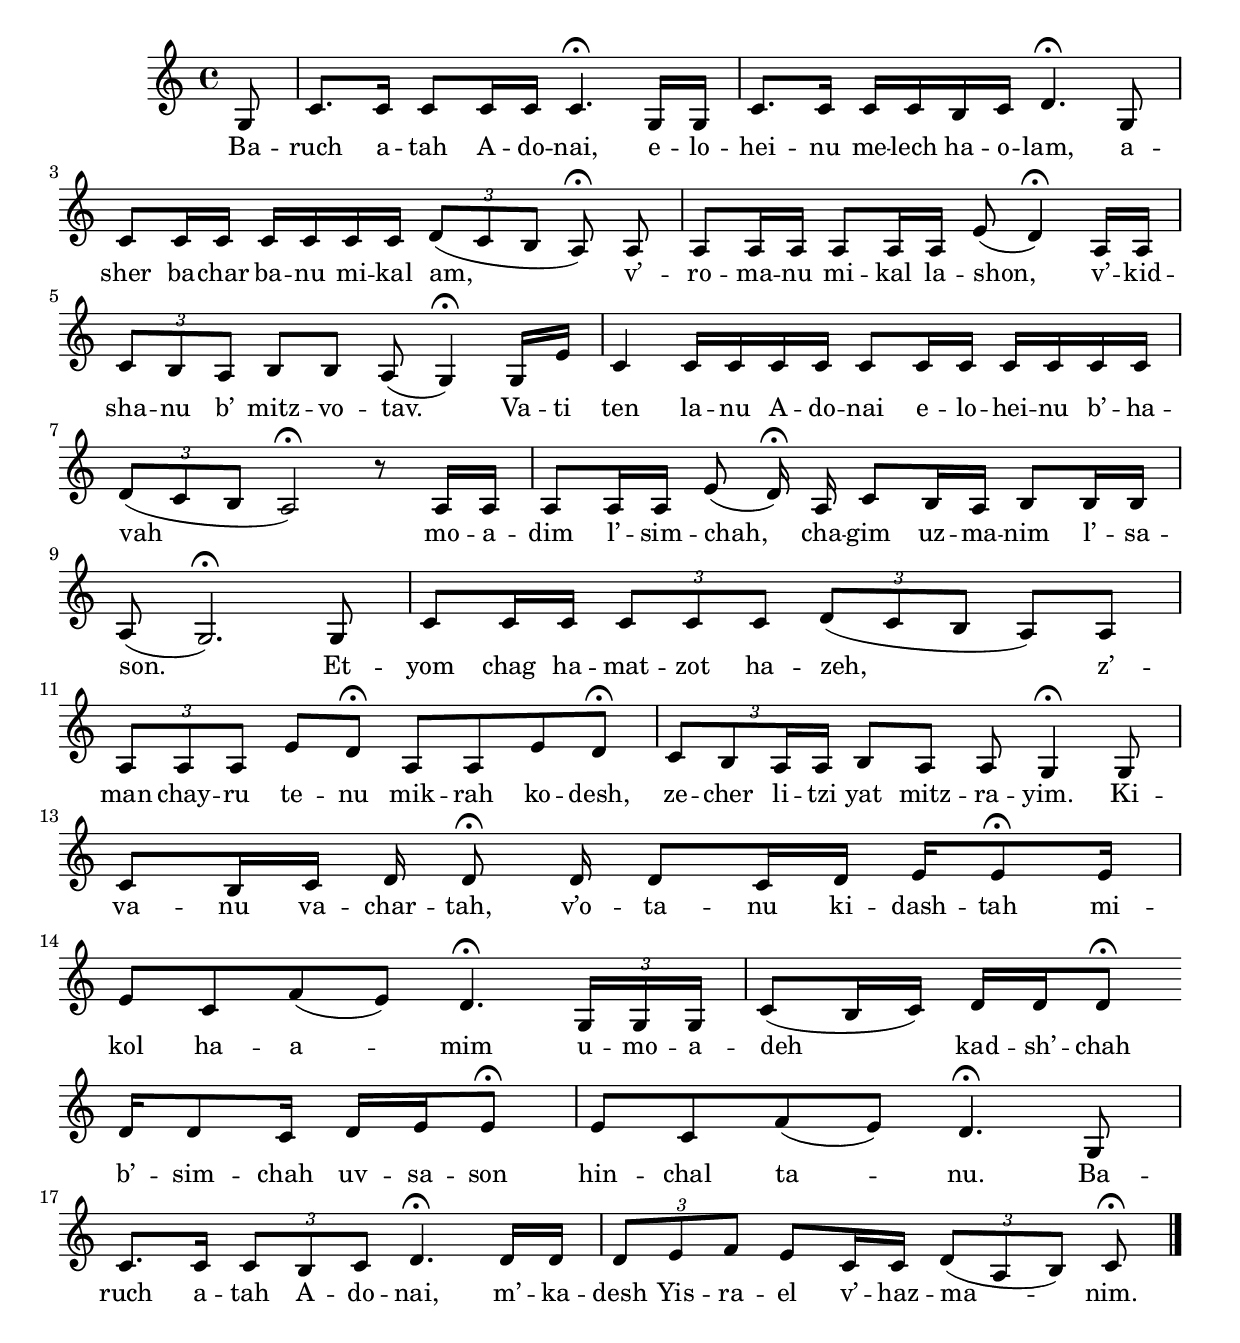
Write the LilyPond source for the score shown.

\version "2.13.50"

\include "defs.ly"

\layout {
  system-count = #10
}

<<
  \new Staff \relative c' {
    \partial 8 g8
    | c8. c16 c8 c16 c c4.\fermata g16 g
    | c8. c16 c c b c d4.\fermata g,8
    | c8 c16 c c c c c \times 2/3 { d8( c b } a)\fermata \noBeam a8
    | a8 a16 a a8 a16 a e'8( d4)\fermata a16 a
    | \times 2/3 { c8 b a } b b a( g4)\fermata g16 e'
    | c4 c16 c c c c8 c16 c c c c c
    | \times 2/3 { d8( c b } a2)\fermata r8 a16 a
    | a8 a16 a e'8( d16)\fermata \noBeam a16 c8 b16 a b8 b16 b
    | a8( g2.)\fermata g8
    | c8 c16 c \times 2/3 {c8 c c} \times 2/3 {d( c b } a) a
    | \times 2/3 {a a a} e' d\fermata \bar "" a a e' d\fermata
    | \times 2/3 {c b a16 a} b8 a a g4\fermata g8
    | c b16 c d d8\fermata \bar "" d16 d8 c16 d e e8\fermata e16
    | e8 c f( e) d4.\fermata \times 2/3 {g,16 g g}
    | c8( b16 c) d16 d d8\fermata \bar "" d16 d8 c16 d e e8\fermata
    | e8 c f( e) d4.\fermata g,8
    | c8. c16 \times 2/3 {c8 b c} d4.\fermata d16 d
    | \times 2/3 {d8 e f} e c16 c \times 2/3 {d8( a b)} c\fermata
    \bar "|."
  }
  \addlyrics {
    Ba -- ruch a -- tah A -- do -- nai,
    e -- lo -- hei -- nu me -- lech ha -- o -- lam,
    a -- sher ba -- char ba -- nu mi -- kal am,
    v’ -- ro -- ma -- nu mi -- kal la -- shon,
    v’ -- kid -- sha -- nu b’ mitz -- vo -- tav.
    Va -- ti ten la -- nu A -- do -- nai e -- lo -- hei -- nu
    b’ -- ha -- vah
    mo -- a -- dim l’ -- sim -- chah, cha -- gim uz -- ma -- nim
    l’ -- sa -- son.
    Et -- yom chag ha -- mat -- zot ha -- zeh,
    z’ -- man chay -- ru te -- nu mik -- rah ko -- desh,
    ze -- cher li -- tzi yat mitz -- ra -- yim.
    Ki -- va -- nu va -- char -- tah,
    v’o -- ta -- nu ki -- dash -- tah mi -- kol
    ha -- a -- mim u -- mo -- a -- deh kad -- sh’ -- chah
    b’ -- sim -- chah uv -- sa -- son
    hin -- chal ta -- nu. Ba -- ruch a -- tah A -- do -- nai,
    m’ -- ka -- desh Yis -- ra -- el v’ -- haz -- ma -- nim.
  }
>>
